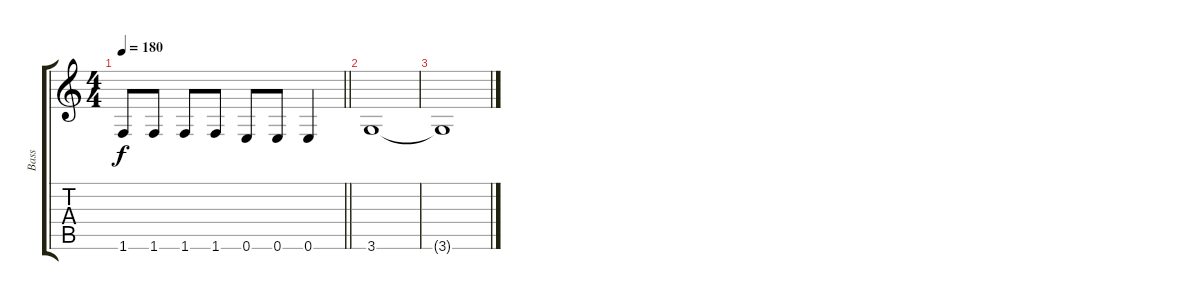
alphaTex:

\track ("Bass" "Bass") {instrument electricbasspick}
\staff {score tabs}
\tuning (E4 B3 G3 D3 A2 E2) {hide}
\ts (4 4)
\tempo 180
\clef g2
\barLineRight lightlight
\ks c
1.6{t}.8{dy f} 1.6.8 1.6.8 1.6.8 0.6.8 0.6.8 0.6.4 |
3.6.1 |
3.6{t}.1
